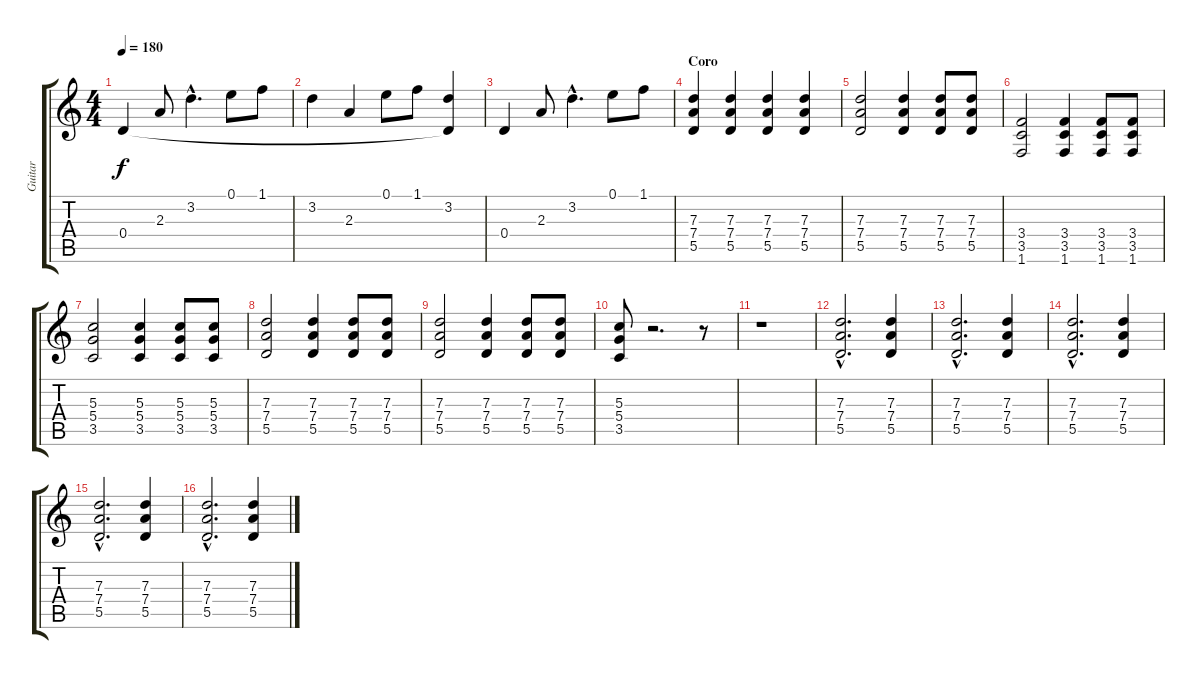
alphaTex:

\track ("Guitar" "Guitar") {instrument electricguitarclean}
\staff {score tabs}
\tuning (E4 B3 G3 D3 A2 E2) {hide}
\ts (4 4)
\tempo 180
\clef g2
\ks c
0.4.4{dy f instrument electricguitarclean} 2.3.8 3.2{hac}.4{d} 0.1.8 1.1.8 |
3.2.4 2.3.4 0.1.8 1.1.8 (3.2 0.4{t}).4 |
0.4.4 2.3.8 3.2{hac}.4{d} 0.1.8 1.1.8{volume 8} |
\section ("" "Coro")
(7.3 7.4 5.5).4{volume 13 instrument distortionguitar} (7.3 7.4 5.5).4 (7.3 7.4 5.5).4 (7.3 7.4 5.5).4 |
(7.3 7.4 5.5).2 (7.3 7.4 5.5).4 (7.3 7.4 5.5).8 (7.3 7.4 5.5).8 |
(3.4 3.5 1.6).2 (3.4 3.5 1.6).4 (3.4 3.5 1.6).8 (3.4 3.5 1.6).8 |
(5.3 5.4 3.5).2 (5.3 5.4 3.5).4 (5.3 5.4 3.5).8 (5.3 5.4 3.5).8 |
(7.3 7.4 5.5).2 (7.3 7.4 5.5).4 (7.3 7.4 5.5).8 (7.3 7.4 5.5).8 |
(7.3 7.4 5.5).2 (7.3 7.4 5.5).4 (7.3 7.4 5.5).8 (7.3 7.4 5.5).8 |
(5.3 5.4 3.5).8 r.2{d} r.8 |
r.1 |
(7.3{hac} 7.4{hac} 5.5{hac}).2{d} (7.3 7.4 5.5).4 |
(7.3{hac} 7.4{hac} 5.5{hac}).2{d} (7.3 7.4 5.5).4 |
(7.3{hac} 7.4{hac} 5.5{hac}).2{d} (7.3 7.4 5.5).4 |
(7.3{hac} 7.4{hac} 5.5{hac}).2{d} (7.3 7.4 5.5).4 |
(7.3{hac} 7.4{hac} 5.5{hac}).2{d} (7.3 7.4 5.5).4
